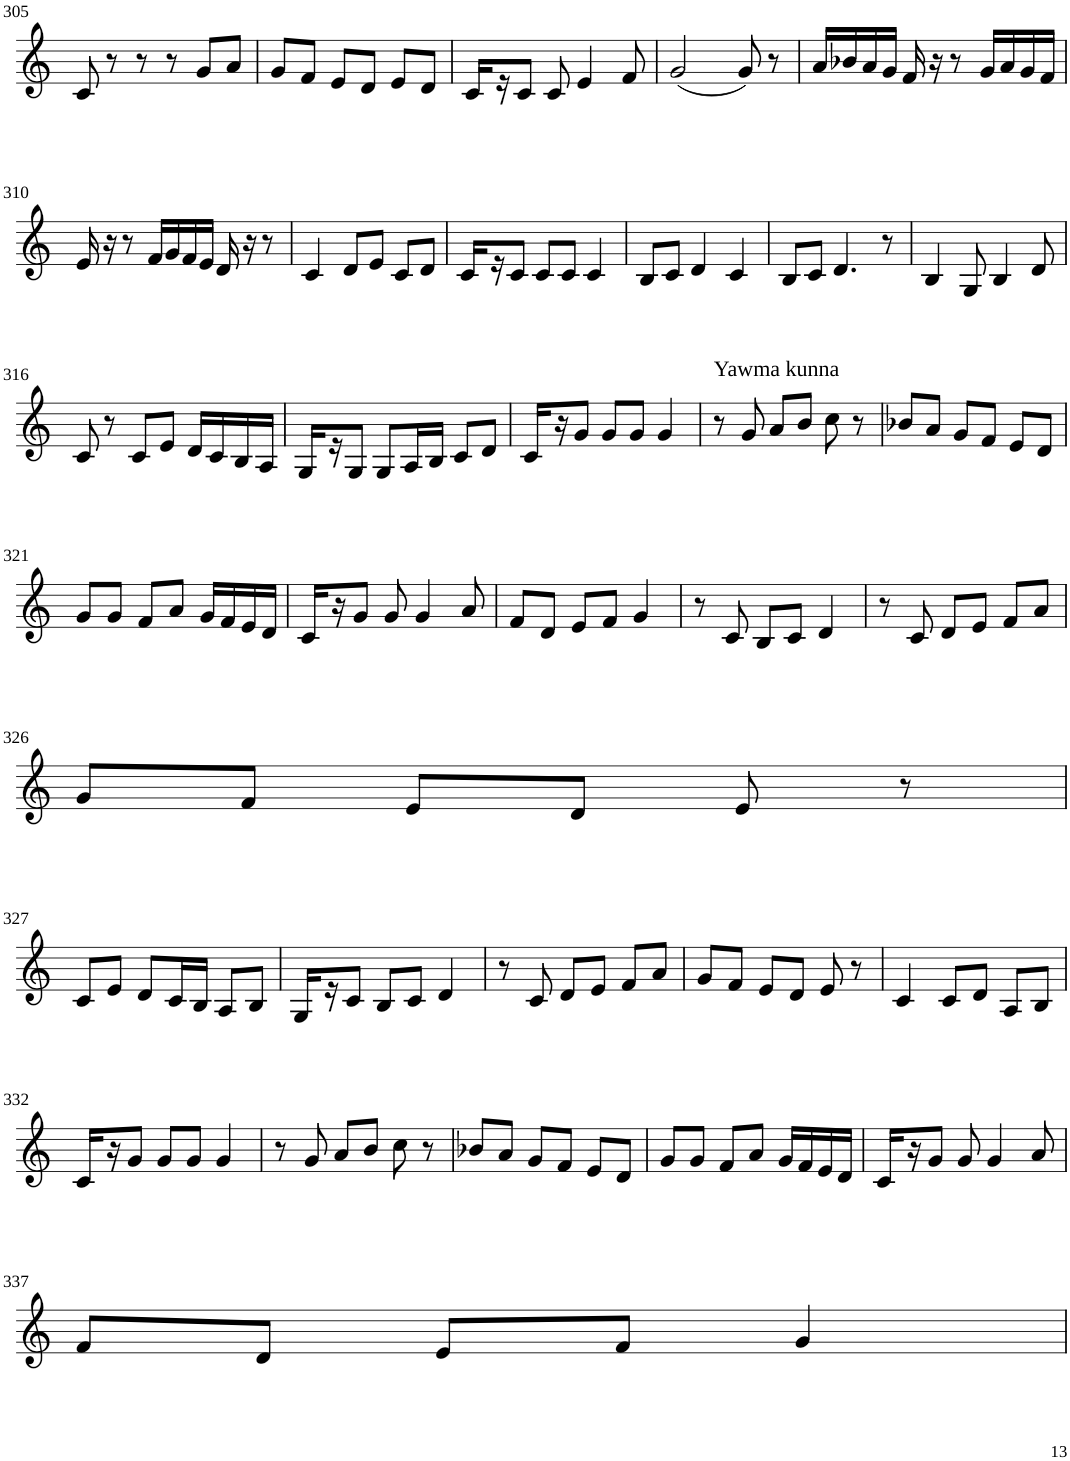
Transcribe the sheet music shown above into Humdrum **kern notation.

**kern
*part1
*staff1
*I"Violin
!!LO:PB:g=z
*clefG2
*k[]
*M3/4
=305
8c/
8r
8r
8r
8g/L
8a/J
=306
8g/L
8f/J
8e/L
8d/J
8e/L
8d/J
=307
16c/LL
16r
8c/J
8c/
4e/
8f/
=308
(2g/
8g/)
8r
=309
16a/LL
16b-X/
16a/
16g/JJ
16f/
16r
8r
16g/LL
16a/
16g/
16f/JJ
!!LO:LB:g=z
=310
16e/
16r
8r
16f/LL
16g/
16f/
16e/JJ
16d/
16r
8r
=311
4c/
8d/L
8e/J
8c/L
8d/J
=312
16c/LL
16r
8c/J
8c/L
8c/J
4c/
=313
8B/L
8c/J
4d/
4c/
=314
8B/L
8c/J
4.d/
8r
=315
4B/
8G/
4B/
8d/
!!LO:LB:g=z
=316
8c/
8r
8c/L
8e/J
16d/LL
16c/
16B/
16A/JJ
=317
16G/LL
16r
8G/J
8G/L
16A/L
16B/JJ
8c/L
8d/J
=318
16c/LL
16r
8g/J
8g/L
8g/J
4g/
=319
!LO:TX:a:t=Yawma kunna
8r
8g/
8a/L
8b/J
8cc\
8r
=320
8b-X/L
8a/J
8g/L
8f/J
8e/L
8d/J
!!LO:LB:g=z
=321
8g/L
8g/J
8f/L
8a/J
16g/LL
16f/
16e/
16d/JJ
=322
16c/LL
16r
8g/J
8g/
4g/
8a/
=323
8f/L
8d/J
8e/L
8f/J
4g/
=324
8r
8c/
8B/L
8c/J
4d/
=325
8r
8c/
8d/L
8e/J
8f/L
8a/J
!!LO:LB:g=z
=326
8g/L
8f/J
8e/L
8d/J
8e/
8r
!!LO:LB:g=z
=327
8c/L
8e/J
8d/L
16c/L
16B/JJ
8A/L
8B/J
=328
16G/LL
16r
8c/J
8B/L
8c/J
4d/
=329
8r
8c/
8d/L
8e/J
8f/L
8a/J
=330
8g/L
8f/J
8e/L
8d/J
8e/
8r
=331
4c/
8c/L
8d/J
8A/L
8B/J
!!LO:LB:g=z
=332
16c/LL
16r
8g/J
8g/L
8g/J
4g/
=333
8r
8g/
8a/L
8b/J
8cc\
8r
=334
8b-X/L
8a/J
8g/L
8f/J
8e/L
8d/J
=335
8g/L
8g/J
8f/L
8a/J
16g/LL
16f/
16e/
16d/JJ
=336
16c/LL
16r
8g/J
8g/
4g/
8a/
!!LO:LB:g=z
=337
8f/L
8d/J
8e/L
8f/J
4g/
=
*-
